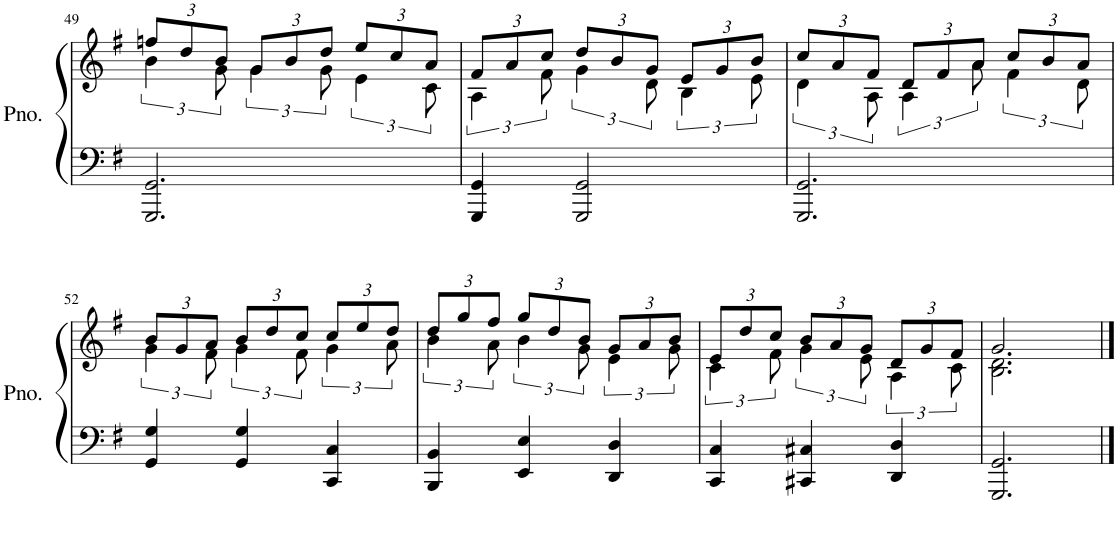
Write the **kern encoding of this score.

**kern	**kern	**kern	**kern	**kern	**kern
*part5	*part5	*part4	*part3	*part2	*part1
*staff6	*staff5	*staff4	*staff3	*staff2	*staff1
*I"Piano	*	*I"Bass	*I"Tenor	*I"Alto	*I"Soprano
*I'Pno.	*	*I'B.	*I'T.	*I'A.	*I'S.
!!LO:PB:g=z
*clefF4	*clefG2	*clefF4	*clefGv2	*clefG2	*clefG2
*k[f#]	*k[f#]	*k[f#]	*k[f#]	*k[f#]	*k[f#]
*G:	*G:	*G:	*G:	*G:	*G:
*M3/4	*M3/4	*M3/4	*M3/4	*M3/4	*M3/4
=49	=49	=49	=49	=49	=49
*	*^	*	*	*	*
*	*	*Xbrackettup	*	*	*	*
2.GGG/ 2.GG/	6b\	12ffn/L	2.r	2.r	2.r	2.r
.	.	12dd/	.	.	.	.
.	12g\	12b/J	.	.	.	.
*	*brackettup	*Xbrackettup	*	*	*	*
.	6g\	12g/L	.	.	.	.
.	.	12b/	.	.	.	.
.	12g\	12dd/J	.	.	.	.
*	*brackettup	*Xbrackettup	*	*	*	*
.	6e\	12ee/L	.	.	.	.
.	.	12cc/	.	.	.	.
.	12c\	12a/J	.	.	.	.
=50	=50	=50	=50	=50	=50	=50
*	*brackettup	*Xbrackettup	*	*	*	*
4GGG/ 4GG/	6A\	12f#/L	2.r	2.r	2.r	2.r
.	.	12a/	.	.	.	.
.	12f#\	12cc/J	.	.	.	.
*	*brackettup	*Xbrackettup	*	*	*	*
2GGG/ 2GG/	6g\	12dd/L	.	.	.	.
.	.	12b/	.	.	.	.
.	12d\	12g/J	.	.	.	.
*	*brackettup	*Xbrackettup	*	*	*	*
.	6B\	12e/L	.	.	.	.
.	.	12g/	.	.	.	.
.	12e\	12b/J	.	.	.	.
=51	=51	=51	=51	=51	=51	=51
*	*brackettup	*Xbrackettup	*	*	*	*
2.GGG/ 2.GG/	6d\	12cc/L	2.r	2.r	2.r	2.r
.	.	12a/	.	.	.	.
.	12A\	12f#/J	.	.	.	.
*	*brackettup	*Xbrackettup	*	*	*	*
.	6A\	12d/L	.	.	.	.
.	.	12f#/	.	.	.	.
.	12a\	12a/J	.	.	.	.
*	*brackettup	*Xbrackettup	*	*	*	*
.	6f#\	12cc/L	.	.	.	.
.	.	12b/	.	.	.	.
.	12d\	12a/J	.	.	.	.
!!LO:LB:g=z
=52	=52	=52	=52	=52	=52	=52
*	*brackettup	*Xbrackettup	*	*	*	*
4GG/ 4G/	6g\	12b/L	2.r	2.r	2.r	2.r
.	.	12g/	.	.	.	.
.	12f#\	12a/J	.	.	.	.
*	*brackettup	*Xbrackettup	*	*	*	*
4GG/ 4G/	6g\	12b/L	.	.	.	.
.	.	12dd/	.	.	.	.
.	12f#\	12cc/J	.	.	.	.
*	*brackettup	*Xbrackettup	*	*	*	*
4CC/ 4C/	6g\	12cc/L	.	.	.	.
.	.	12ee/	.	.	.	.
.	12a\	12dd/J	.	.	.	.
=53	=53	=53	=53	=53	=53	=53
*	*brackettup	*Xbrackettup	*	*	*	*
4BBB/ 4BB/	6b\	12dd/L	2.r	2.r	2.r	2.r
.	.	12gg/	.	.	.	.
.	12a\	12ff#/J	.	.	.	.
*	*brackettup	*Xbrackettup	*	*	*	*
4EE/ 4E/	6b\	12gg/L	.	.	.	.
.	.	12dd/	.	.	.	.
.	12g\	12b/J	.	.	.	.
*	*brackettup	*Xbrackettup	*	*	*	*
4DD/ 4D/	6e\	12g/L	.	.	.	.
.	.	12a/	.	.	.	.
.	12g\	12b/J	.	.	.	.
=54	=54	=54	=54	=54	=54	=54
*	*brackettup	*Xbrackettup	*	*	*	*
4CC/ 4C/	6c\	12e/L	2.r	2.r	2.r	2.r
.	.	12dd/	.	.	.	.
.	12f#\	12cc/J	.	.	.	.
*	*brackettup	*Xbrackettup	*	*	*	*
4CC#X/ 4C#X/	6g\	12b/L	.	.	.	.
.	.	12a/	.	.	.	.
.	12e\	12g/J	.	.	.	.
*	*brackettup	*Xbrackettup	*	*	*	*
4DD/ 4D/	6A\	12d/L	.	.	.	.
.	.	12g/	.	.	.	.
.	12c\	12f#/J	.	.	.	.
=55	=55	=55	=55	=55	=55	=55
2.GGG/ 2.GG/	2.B\ 2.d\	2.g/	2.r;<	2.r;<	2.r	2.r;<
*	*v	*v	*	*	*	*
==	==	==	==	==	==
*-	*-	*-	*-	*-	*-
